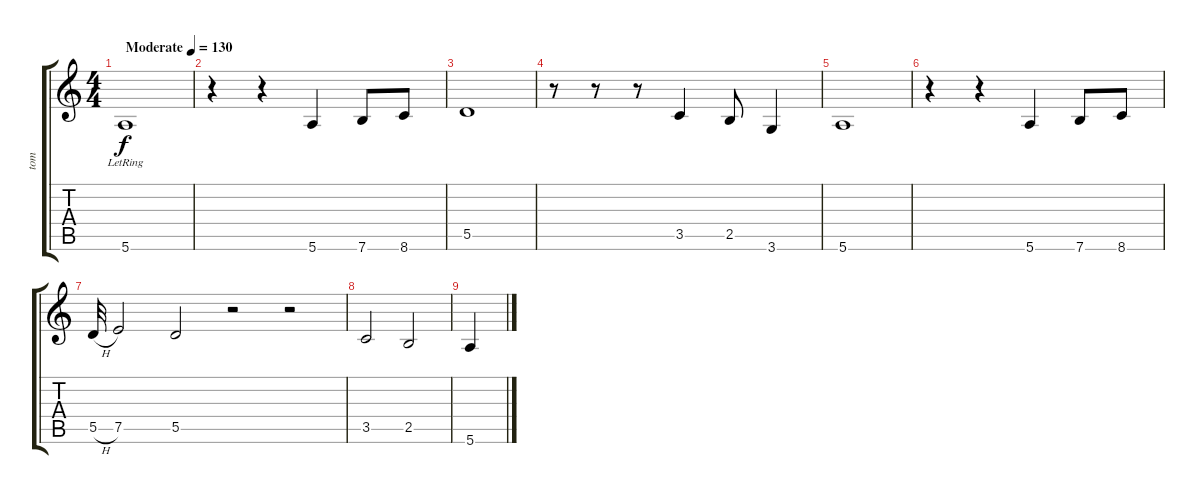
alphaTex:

\track ("tom" "tom") {instrument overdrivenguitar}
\staff {score tabs}
\tuning (E4 B3 G3 D3 A2 E2) {hide}
\ts (4 4)
\tempo (130 "Moderate")
\clef g2
\ks c
5.6{lr}.1{dy f instrument overdrivenguitar} |
r.4 r.4 5.6.4 7.6.8 8.6.8 |
5.5.1 |
r.8 r.8 r.8 3.5.4 2.5.8 3.6.4 |
5.6.1 |
r.4 r.4 5.6.4 7.6.8 8.6.8 |
5.5{h}.32 7.5.2 5.5.2 r.2 r.2 |
3.5.2 2.5.2 |
5.6.4
